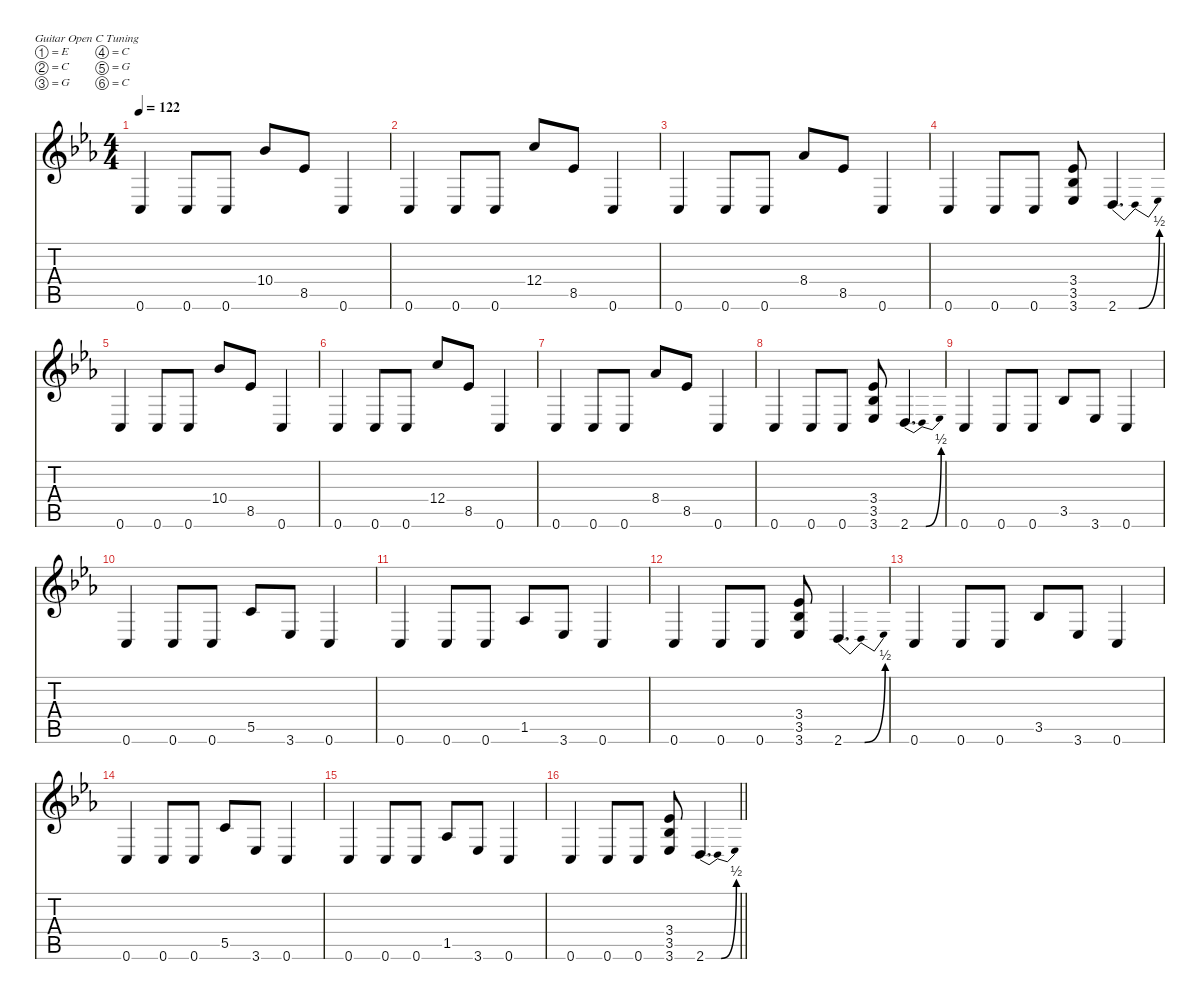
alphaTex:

\defaultSystemsLayout 4
\hideDynamics
\bracketExtendMode nobrackets
\singleTrackTrackNamePolicy hidden
\multiTrackTrackNamePolicy hidden
\firstSystemTrackNameMode fullname
\otherSystemsTrackNameOrientation horizontal
\track ("Guitar 1" "dist.guit.") {mute instrument distortionguitar}
\staff {score tabs}
\tuning (E4 C4 G3 C3 G2 C2)
\ts (4 4)
\tempo 122
\clef g2
\ks cminor
0.6{acc forcenatural}.4{dy f beam Up} 0.6{acc forcenatural}.8{beam Up} 0.6{acc forcenatural}.8{beam Up} 10.4{acc b}.8{beam Up} 8.5{acc b}.8{beam Up} 0.6{acc forcenatural}.4{beam Up} |
0.6{acc forcenatural}.4{beam Up} 0.6{acc forcenatural}.8{beam Up} 0.6{acc forcenatural}.8{beam Up} 12.4{acc forcenatural}.8{beam Up} 8.5{acc b}.8{beam Up} 0.6{acc forcenatural}.4{beam Up} |
0.6{acc forcenatural}.4{beam Up} 0.6{acc forcenatural}.8{beam Up} 0.6{acc forcenatural}.8{beam Up} 8.4{acc b}.8{beam Up} 8.5{acc b}.8{beam Up} 0.6{acc forcenatural}.4{beam Up} |
0.6{acc forcenatural}.4{beam Up} 0.6{acc forcenatural}.8{beam Up} 0.6{acc forcenatural}.8{beam Up} (3.4{acc b} 3.5{acc b} 3.6{acc b}).8{beam Up} 2.6{be (bendrelease 0 0 30 2 30 2 15 0) acc forcenatural}.4{d beam Up} |
0.6{acc forcenatural}.4{beam Up} 0.6{acc forcenatural}.8{beam Up} 0.6{acc forcenatural}.8{beam Up} 10.4{acc b}.8{beam Up} 8.5{acc b}.8{beam Up} 0.6{acc forcenatural}.4{beam Up} |
0.6{acc forcenatural}.4{beam Up} 0.6{acc forcenatural}.8{beam Up} 0.6{acc forcenatural}.8{beam Up} 12.4{acc forcenatural}.8{beam Up} 8.5{acc b}.8{beam Up} 0.6{acc forcenatural}.4{beam Up} |
0.6{acc forcenatural}.4{beam Up} 0.6{acc forcenatural}.8{beam Up} 0.6{acc forcenatural}.8{beam Up} 8.4{acc b}.8{beam Up} 8.5{acc b}.8{beam Up} 0.6{acc forcenatural}.4{beam Up} |
0.6{acc forcenatural}.4{beam Up} 0.6{acc forcenatural}.8{beam Up} 0.6{acc forcenatural}.8{beam Up} (3.4{acc b} 3.5{acc b} 3.6{acc b}).8{beam Up} 2.6{be (bendrelease 0 0 30 2 30 2 15 0) acc forcenatural}.4{d beam Up} |
0.6{acc forcenatural}.4{beam Up} 0.6{acc forcenatural}.8{beam Up} 0.6{acc forcenatural}.8{beam Up} 3.5{acc b}.8{beam Up} 3.6{acc b}.8{beam Up} 0.6{acc forcenatural}.4{beam Up} |
0.6{acc forcenatural}.4{beam Up} 0.6{acc forcenatural}.8{beam Up} 0.6{acc forcenatural}.8{beam Up} 5.5{acc forcenatural}.8{beam Up} 3.6{acc b}.8{beam Up} 0.6{acc forcenatural}.4{beam Up} |
0.6{acc forcenatural}.4{beam Up} 0.6{acc forcenatural}.8{beam Up} 0.6{acc forcenatural}.8{beam Up} 1.5{acc b}.8{beam Up} 3.6{acc b}.8{beam Up} 0.6{acc forcenatural}.4{beam Up} |
0.6{acc forcenatural}.4{beam Up} 0.6{acc forcenatural}.8{beam Up} 0.6{acc forcenatural}.8{beam Up} (3.4{acc b} 3.5{acc b} 3.6{acc b}).8{beam Up} 2.6{be (bendrelease 0 0 30 2 30 2 15 0) acc forcenatural}.4{d beam Up} |
0.6{acc forcenatural}.4{beam Up} 0.6{acc forcenatural}.8{beam Up} 0.6{acc forcenatural}.8{beam Up} 3.5{acc b}.8{beam Up} 3.6{acc b}.8{beam Up} 0.6{acc forcenatural}.4{beam Up} |
0.6{acc forcenatural}.4{beam Up} 0.6{acc forcenatural}.8{beam Up} 0.6{acc forcenatural}.8{beam Up} 5.5{acc forcenatural}.8{beam Up} 3.6{acc b}.8{beam Up} 0.6{acc forcenatural}.4{beam Up} |
0.6{acc forcenatural}.4{beam Up} 0.6{acc forcenatural}.8{beam Up} 0.6{acc forcenatural}.8{beam Up} 1.5{acc b}.8{beam Up} 3.6{acc b}.8{beam Up} 0.6{acc forcenatural}.4{beam Up} |
\barLineRight lightlight
0.6{acc forcenatural}.4{beam Up} 0.6{acc forcenatural}.8{beam Up} 0.6{acc forcenatural}.8{beam Up} (3.4{acc b} 3.5{acc b} 3.6{acc b}).8{beam Up} 2.6{be (bendrelease 0 0 30 2 30 2 15 0) acc forcenatural}.4{d beam Up}
